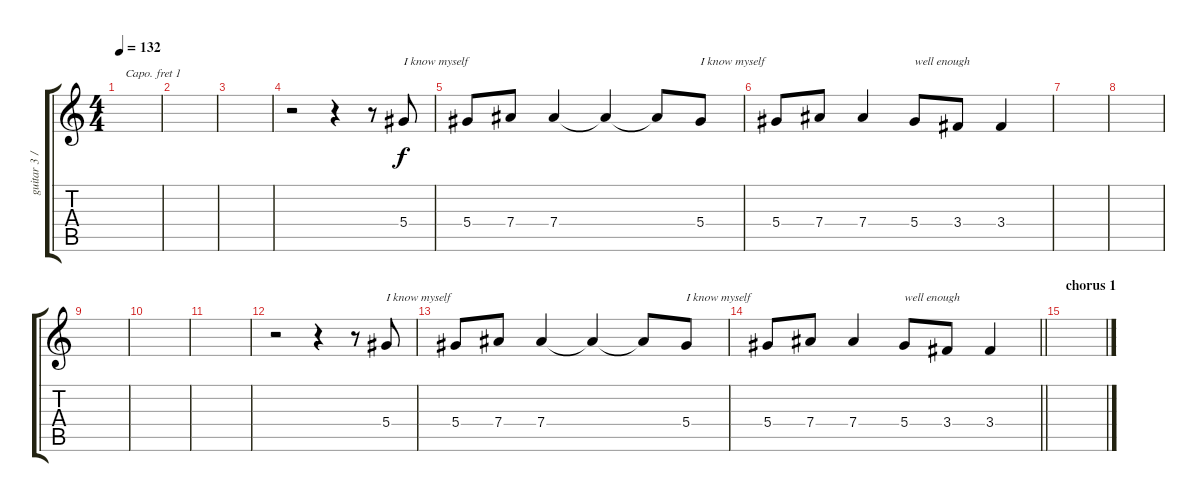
\track ("guitar 3 / backing vocals" "guitar 3 /") {instrument overdrivenguitar}
\staff {score tabs}
\capo 1
\tuning (E4 B3 G3 D3 A2 E2) {hide}
\ts (4 4)
\tempo 132
\clef g2
\ks c
|
|
|
r.2 r.4 r.8 5.4.8{txt "I know myself" volume 14 balance 12} |
5.4.8 7.4.8 7.4.4 7.4{t}.4 7.4{t}.8 5.4.8{txt "I know myself"} |
5.4.8 7.4.8 7.4.4 5.4.8{txt "well enough"} 3.4.8 3.4.4 |
|
|
|
|
|
r.2 r.4 r.8 5.4.8{txt "I know myself"} |
5.4.8 7.4.8 7.4.4 7.4{t}.4 7.4{t}.8 5.4.8{txt "I know myself"} |
\barLineRight lightlight
5.4.8 7.4.8 7.4.4 5.4.8{txt "well enough"} 3.4.8 3.4.4 |
\section ("" "chorus 1")
